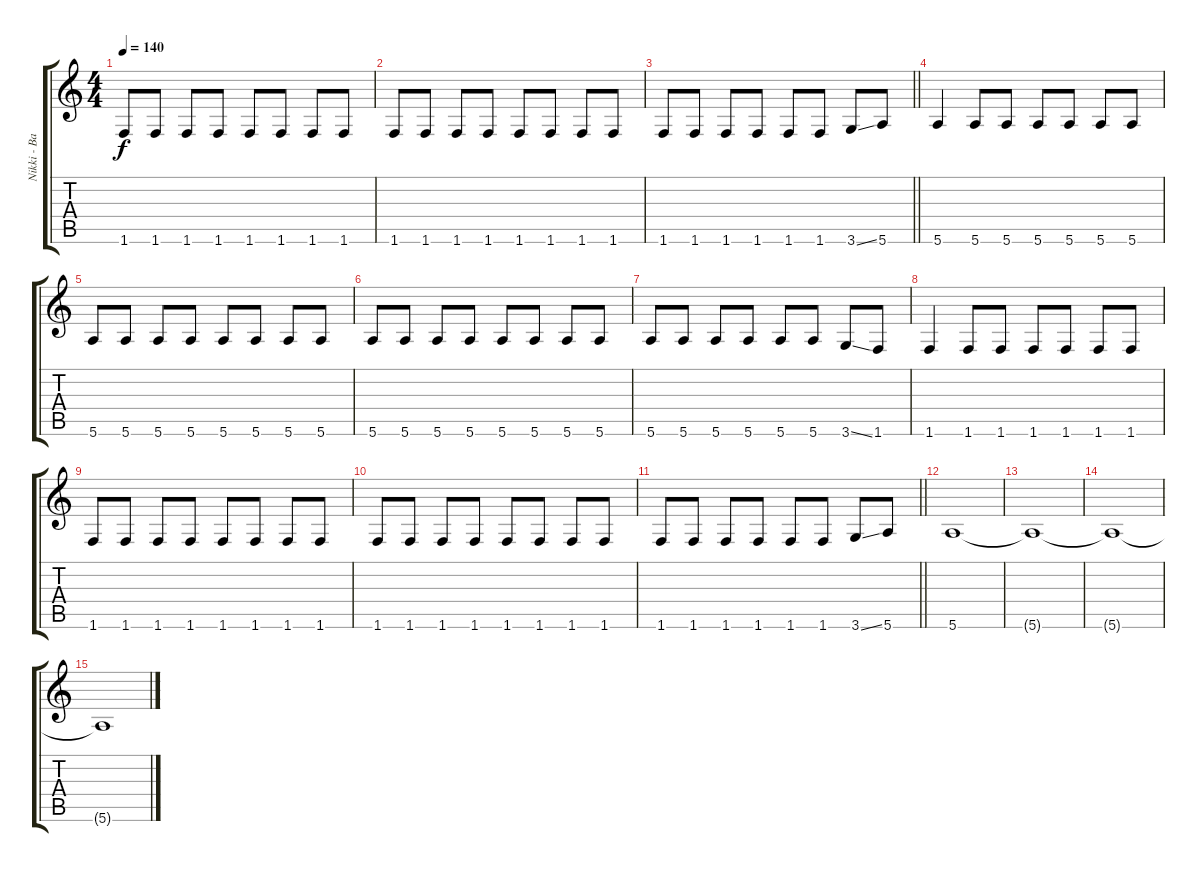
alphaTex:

\track ("Nikki - Bass" "Nikki - Ba") {instrument electricbassfinger}
\staff {score tabs}
\tuning (E4 B3 G3 D3 A2 E2) {hide}
\ts (4 4)
\tempo 140
\clef g2
\ks c
1.6.8{dy f} 1.6.8 1.6.8 1.6.8 1.6.8 1.6.8 1.6.8 1.6.8 |
1.6.8 1.6.8 1.6.8 1.6.8 1.6.8 1.6.8 1.6.8 1.6.8 |
\barLineRight lightlight
1.6.8 1.6.8 1.6.8 1.6.8 1.6.8 1.6.8 3.6{ss}.8 5.6.8 |
5.6.4 5.6.8 5.6.8 5.6.8 5.6.8 5.6.8 5.6.8 |
5.6.8 5.6.8 5.6.8 5.6.8 5.6.8 5.6.8 5.6.8 5.6.8 |
5.6.8 5.6.8 5.6.8 5.6.8 5.6.8 5.6.8 5.6.8 5.6.8 |
5.6.8 5.6.8 5.6.8 5.6.8 5.6.8 5.6.8 3.6{ss}.8 1.6.8 |
1.6.4 1.6.8 1.6.8 1.6.8 1.6.8 1.6.8 1.6.8 |
1.6.8 1.6.8 1.6.8 1.6.8 1.6.8 1.6.8 1.6.8 1.6.8 |
1.6.8 1.6.8 1.6.8 1.6.8 1.6.8 1.6.8 1.6.8 1.6.8 |
\barLineRight lightlight
1.6.8 1.6.8 1.6.8 1.6.8 1.6.8 1.6.8 3.6{ss}.8 5.6.8 |
5.6.1 |
5.6{t}.1 |
5.6{t}.1 |
5.6{t}.1
